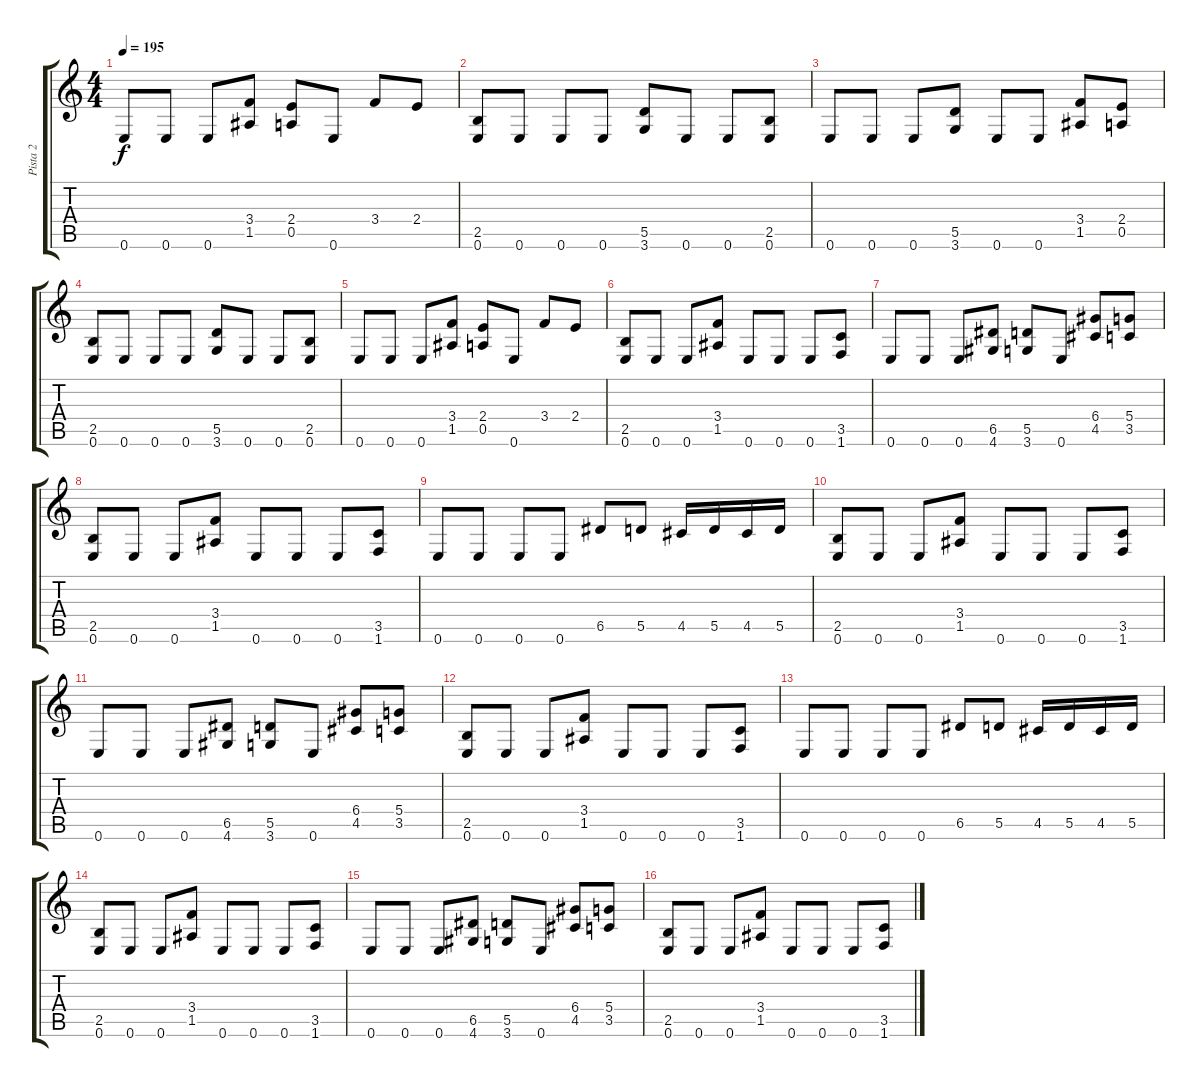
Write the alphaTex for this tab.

\track ("Pista 2" "Pista 2") {instrument distortionguitar}
\staff {score tabs}
\tuning (E4 B3 G3 D3 A2 E2) {hide}
\ts (4 4)
\tempo 195
\clef g2
\ks c
0.6.8{dy f} 0.6.8 0.6.8 (3.4 1.5).8 (2.4 0.5).8 0.6.8 3.4.8 2.4.8 |
(2.5 0.6).8 0.6.8 0.6.8 0.6.8 (5.5 3.6).8 0.6.8 0.6.8 (2.5 0.6).8 |
0.6.8 0.6.8 0.6.8 (5.5 3.6).8 0.6.8 0.6.8 (3.4 1.5).8 (2.4 0.5).8 |
(2.5 0.6).8 0.6.8 0.6.8 0.6.8 (5.5 3.6).8 0.6.8 0.6.8 (2.5 0.6).8 |
0.6.8 0.6.8 0.6.8 (3.4 1.5).8 (2.4 0.5).8 0.6.8 3.4.8 2.4.8 |
(2.5 0.6).8 0.6.8 0.6.8 (3.4 1.5).8 0.6.8 0.6.8 0.6.8 (3.5 1.6).8 |
0.6.8 0.6.8 0.6.8 (6.5 4.6).8 (5.5 3.6).8 0.6.8 (6.4 4.5).8 (5.4 3.5).8 |
(2.5 0.6).8 0.6.8 0.6.8 (3.4 1.5).8 0.6.8 0.6.8 0.6.8 (3.5 1.6).8 |
0.6.8 0.6.8 0.6.8 0.6.8 6.5.8 5.5.8 4.5.16 5.5.16 4.5.16 5.5.16 |
(2.5 0.6).8 0.6.8 0.6.8 (3.4 1.5).8 0.6.8 0.6.8 0.6.8 (3.5 1.6).8 |
0.6.8 0.6.8 0.6.8 (6.5 4.6).8 (5.5 3.6).8 0.6.8 (6.4 4.5).8 (5.4 3.5).8 |
(2.5 0.6).8 0.6.8 0.6.8 (3.4 1.5).8 0.6.8 0.6.8 0.6.8 (3.5 1.6).8 |
0.6.8 0.6.8 0.6.8 0.6.8 6.5.8 5.5.8 4.5.16 5.5.16 4.5.16 5.5.16 |
(2.5 0.6).8 0.6.8 0.6.8 (3.4 1.5).8 0.6.8 0.6.8 0.6.8 (3.5 1.6).8 |
0.6.8 0.6.8 0.6.8 (6.5 4.6).8 (5.5 3.6).8 0.6.8 (6.4 4.5).8 (5.4 3.5).8 |
(2.5 0.6).8 0.6.8 0.6.8 (3.4 1.5).8 0.6.8 0.6.8 0.6.8 (3.5 1.6).8
